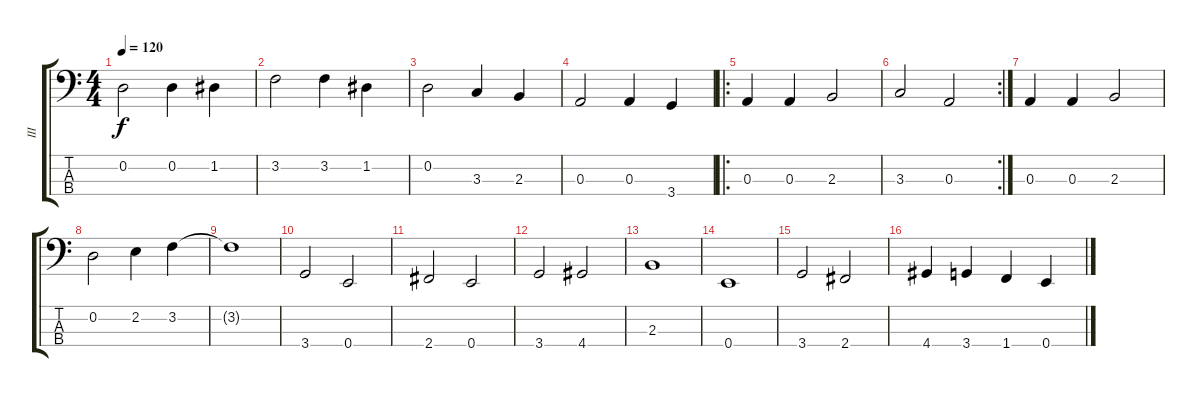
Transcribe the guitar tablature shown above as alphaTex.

\track ("III" "III") {instrument electricbassfinger}
\staff {score tabs}
\tuning (G2 D2 A1 E1) {hide}
\ts (4 4)
\tempo 120
\clef f4
\ks c
0.2.2{dy f} 0.2.4 1.2.4 |
3.2.2 3.2.4 1.2.4 |
0.2.2 3.3.4 2.3.4 |
0.3.2 0.3.4 3.4.4 |
\ro
0.3.4 0.3.4 2.3.2 |
\rc 2
3.3.2 0.3.2 |
0.3.4 0.3.4 2.3.2 |
0.2.2 2.2.4 3.2.4 |
3.2{t}.1 |
3.4.2 0.4.2 |
2.4.2 0.4.2 |
3.4.2 4.4.2 |
2.3.1 |
0.4.1 |
3.4.2 2.4.2 |
4.4.4 3.4.4 1.4.4 0.4.4
